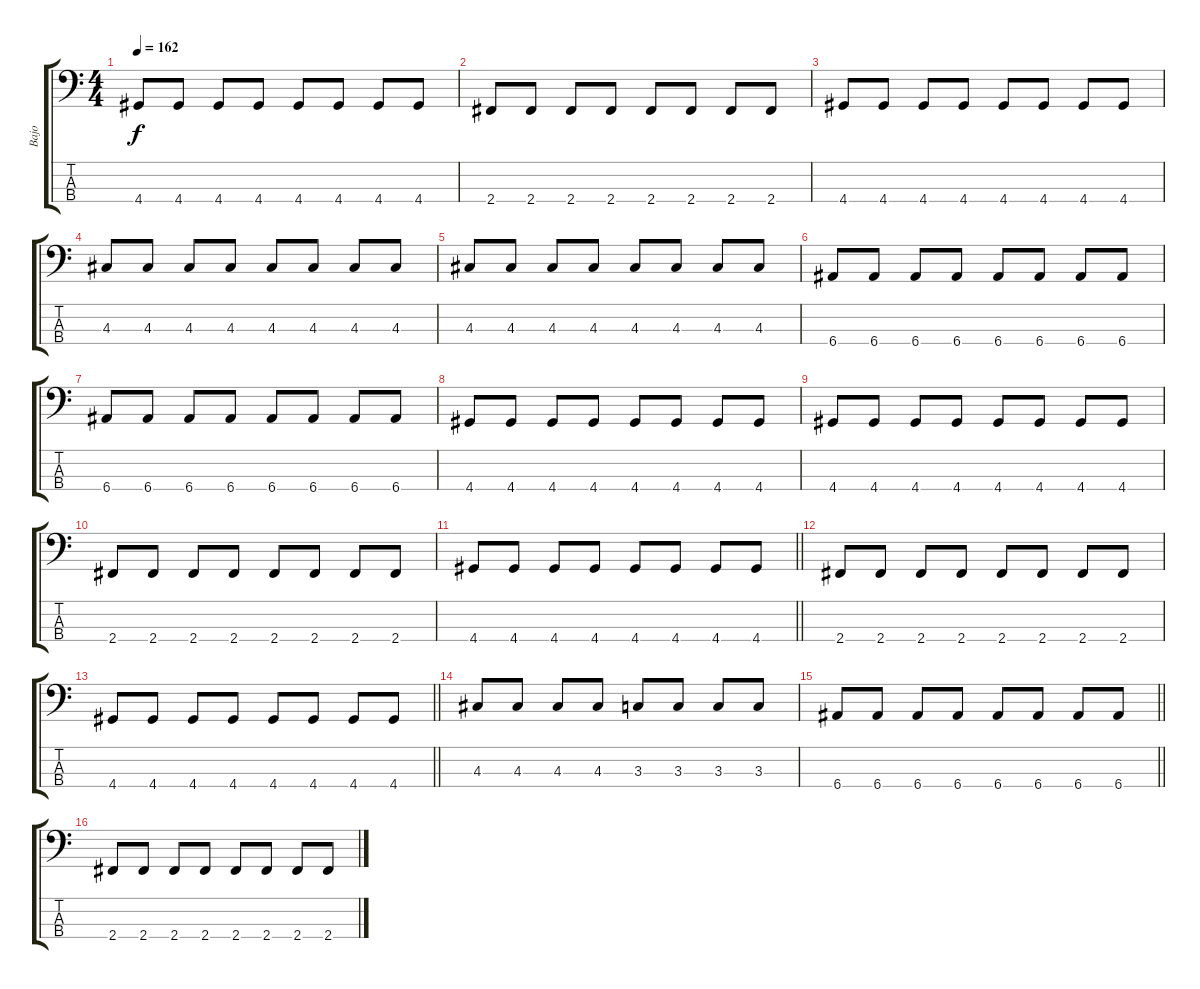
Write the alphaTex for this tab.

\track ("Bajo" "Bajo") {instrument electricbasspick}
\staff {score tabs}
\tuning (G2 D2 A1 E1) {hide}
\ts (4 4)
\tempo 162
\clef f4
\ks c
4.4.8{dy f} 4.4.8 4.4.8 4.4.8 4.4.8 4.4.8 4.4.8 4.4.8 |
2.4.8 2.4.8 2.4.8 2.4.8 2.4.8 2.4.8 2.4.8 2.4.8 |
4.4.8 4.4.8 4.4.8 4.4.8 4.4.8 4.4.8 4.4.8 4.4.8 |
4.3.8 4.3.8 4.3.8 4.3.8 4.3.8 4.3.8 4.3.8 4.3.8 |
4.3.8 4.3.8 4.3.8 4.3.8 4.3.8 4.3.8 4.3.8 4.3.8 |
6.4.8 6.4.8 6.4.8 6.4.8 6.4.8 6.4.8 6.4.8 6.4.8 |
6.4.8 6.4.8 6.4.8 6.4.8 6.4.8 6.4.8 6.4.8 6.4.8 |
4.4.8 4.4.8 4.4.8 4.4.8 4.4.8 4.4.8 4.4.8 4.4.8 |
4.4.8 4.4.8 4.4.8 4.4.8 4.4.8 4.4.8 4.4.8 4.4.8 |
2.4.8 2.4.8 2.4.8 2.4.8 2.4.8 2.4.8 2.4.8 2.4.8 |
\barLineRight lightlight
4.4.8 4.4.8 4.4.8 4.4.8 4.4.8 4.4.8 4.4.8 4.4.8 |
2.4.8 2.4.8 2.4.8 2.4.8 2.4.8 2.4.8 2.4.8 2.4.8 |
\barLineRight lightlight
4.4.8 4.4.8 4.4.8 4.4.8 4.4.8 4.4.8 4.4.8 4.4.8 |
4.3.8 4.3.8 4.3.8 4.3.8 3.3.8 3.3.8 3.3.8 3.3.8 |
\barLineRight lightlight
6.4.8 6.4.8 6.4.8 6.4.8 6.4.8 6.4.8 6.4.8 6.4.8 |
2.4.8 2.4.8 2.4.8 2.4.8 2.4.8 2.4.8 2.4.8 2.4.8
